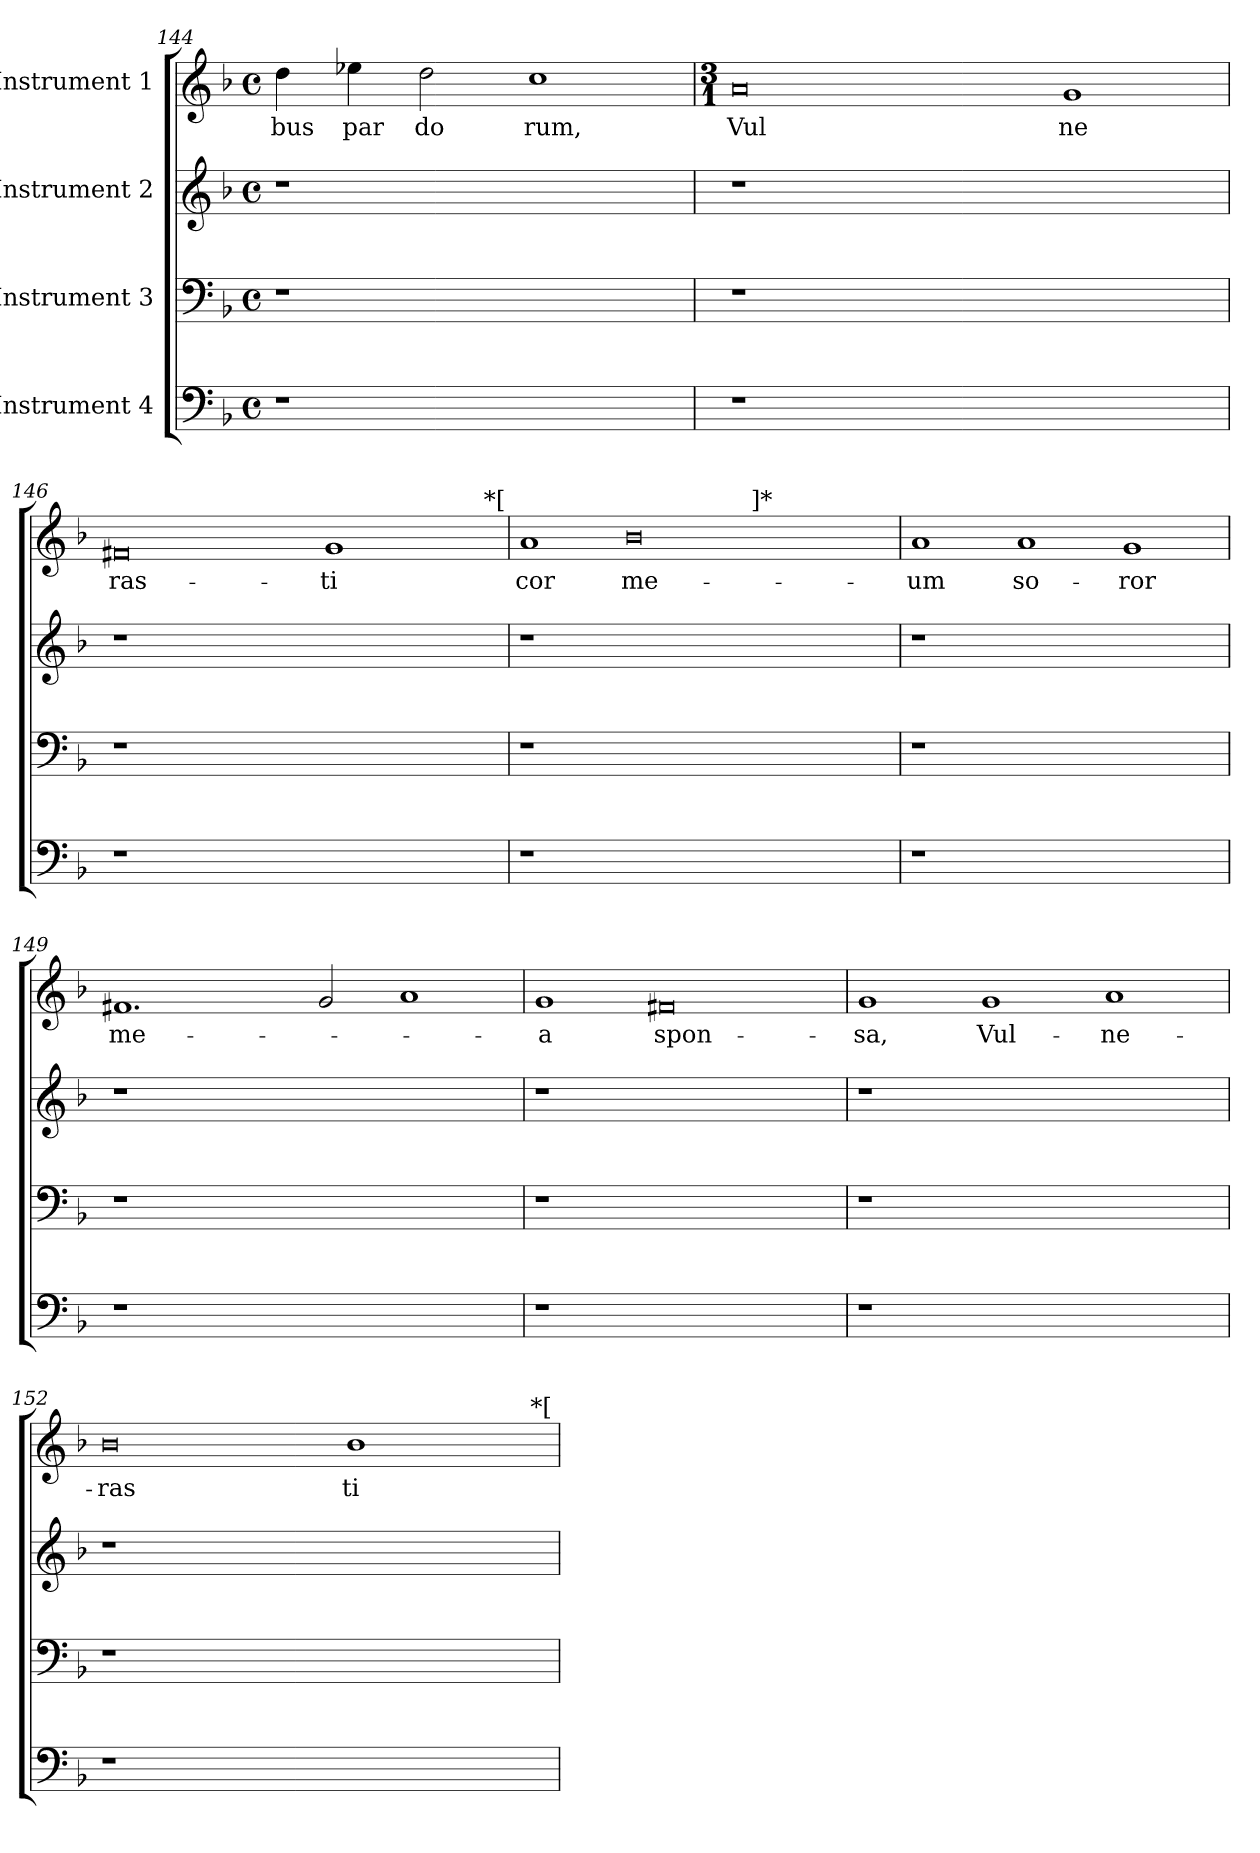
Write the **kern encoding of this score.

**kern	**kern	**kern	**kern	**text
*part4	*part3	*part2	*part1	*part1
*staff4	*staff3	*staff2	*staff1	*staff1
*I"Instrument 4	*I"Instrument 3	*I"Instrument 2	*I"Instrument 1	*
*clefF4	*clefF4	*clefG2	*clefG2	*
*k[b-]	*k[b-]	*k[b-]	*k[b-]	*
*F:	*F:	*F:	*F:	*
*M4/4	*M4/4	*M4/4	*M4/4	*
*met(c)	*met(c)	*met(c)	*met(c)	*
=144	=144	=144	=144	=144
!	!	!	!	!LO:LY:b:cj
1r	1r	1r	4dd\	bus
!	!	!	!	!LO:LY:b:cj
.	.	.	4ee-X\	par
!	!	!	!	!LO:LY:b:cj
.	.	.	2dd\	do
!	!	!	!	!LO:LY:b:cj
1ryy	1ryy	1ryy	1cc	rum,
=145	=145	=145	=145	=145
*	*	*	*M3/1	*
!	!	!	!	!LO:LY:b:cj
1r	1r	1r	0a	Vul
0ryy	0ryy	0ryy	.	.
!	!	!	!	!LO:LY:b:cj
.	.	.	1g	ne
!!LO:LB:g=z
=146	=146	=146	=146	=146
!	!	!	!	!LO:LY:b:cj
*	*	*	*^	*
1r	1r	1r	0f#X	1ryy	ras-
0ryy	0ryy	0ryy	.	1ryy	.
!	!	!	!	!	!LO:LY:b:cj
.	.	.	1g	2ryy	-ti
.	.	.	.	4ryy	.
.	.	.	.	8ryy	.
.	.	.	.	32ryy	.
!	!	!	!	!LO:TX:a:t=*[	!
.	.	.	.	16.ryy	.
=147	=147	=147	=147	=147	=147
!	!	!	!	!	!LO:LY:b:cj
1r	1r	1r	1a	1ryy	cor
!	!	!	!	!	!LO:LY:b:cj
0ryy	0ryy	0ryy	0b-	2ryy	me-
.	.	.	.	4ryy	.
.	.	.	.	64ryy	.
!	!	!	!	!LO:TX:a:t=]*	!
.	.	.	.	1ryy	.
.	.	.	.	8...ryy	.
=148	=148	=148	=148	=148	=148
!	!	!	!	!	!LO:LY:b:cj
*	*	*	*v	*v	*
1r	1r	1r	1a	-um
!	!	!	!	!LO:LY:b:cj
0ryy	0ryy	0ryy	1a	so-
!	!	!	!	!LO:LY:b:cj
.	.	.	1g	-ror
=149	=149	=149	=149	=149
!	!	!	!	!LO:LY:b:cj
1r	1r	1r	1.f#X	me-
0ryy	0ryy	0ryy	.	.
.	.	.	2g/	.
.	.	.	1a	.
=150	=150	=150	=150	=150
!	!	!	!	!LO:LY:b:cj
1r	1r	1r	1g	-a
!	!	!	!	!LO:LY:b:cj
0ryy	0ryy	0ryy	0f#X	spon-
=151	=151	=151	=151	=151
!	!	!	!	!LO:LY:b:cj
1r	1r	1r	1g	-sa,
!	!	!	!	!LO:LY:b:cj
0ryy	0ryy	0ryy	1g	Vul-
!	!	!	!	!LO:LY:b:cj
.	.	.	1a	-ne-
!!LO:LB:g=z
=152	=152	=152	=152	=152
!	!	!	!	!LO:LY:b:cj
*	*	*	*^	*
1r	1r	1r	0b-	1ryy	-ras
0ryy	0ryy	0ryy	.	1ryy	.
!	!	!	!	!	!LO:LY:b:cj
.	.	.	1b-	2ryy	ti
.	.	.	.	4ryy	.
.	.	.	.	8ryy	.
.	.	.	.	32ryy	.
!	!	!	!	!LO:TX:a:t=*[	!
.	.	.	.	16.ryy	.
*	*	*	*v	*v	*
=	=	=	=	=
*-	*-	*-	*-	*-
